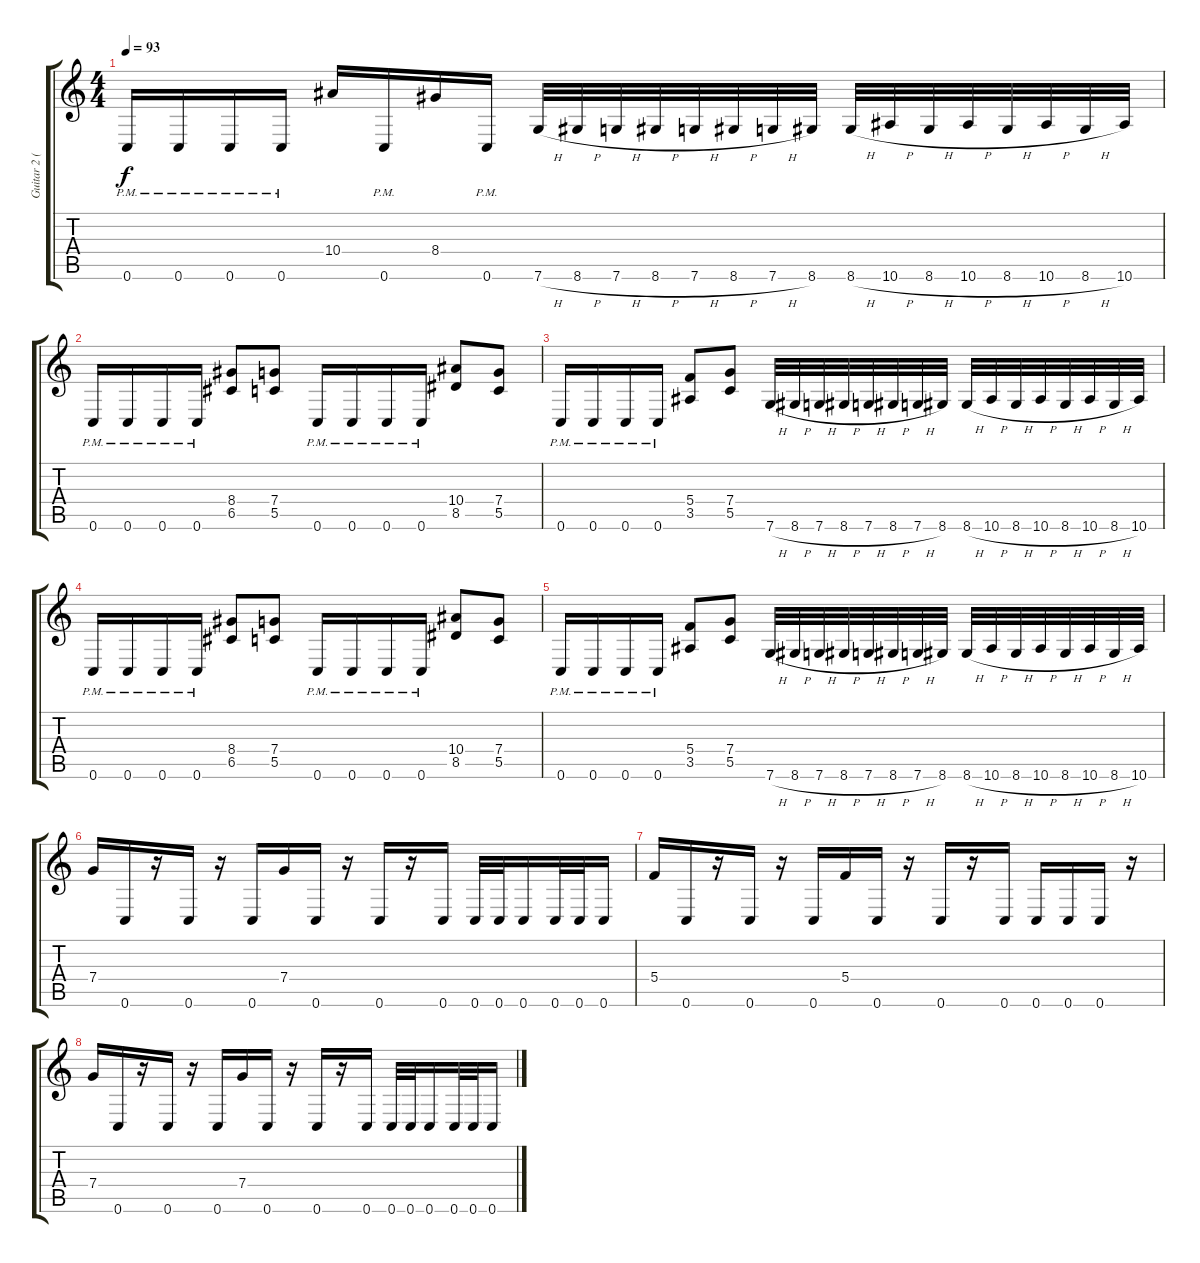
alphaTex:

\track ("Guitar 2 (Distorted- Padget)" "Guitar 2 (") {instrument distortionguitar}
\staff {score tabs}
\tuning (D4 A3 F3 C3 G2 C2) {hide}
\ts (4 4)
\tempo 93
\clef g2
\ks c
0.6{pm}.16{dy f} 0.6{pm}.16 0.6{pm}.16 0.6{pm}.16 10.4.16 0.6{pm}.16 8.4.16 0.6{pm}.16 7.6{h}.32 8.6{h}.32 7.6{h}.32 8.6{h}.32 7.6{h}.32 8.6{h}.32 7.6{h}.32 8.6.32 8.6{h}.32 10.6{h}.32 8.6{h}.32 10.6{h}.32 8.6{h}.32 10.6{h}.32 8.6{h}.32 10.6.32 |
0.6{pm}.16 0.6{pm}.16 0.6{pm}.16 0.6{pm}.16 (8.4 6.5).8 (7.4 5.5).8 0.6{pm}.16 0.6{pm}.16 0.6{pm}.16 0.6{pm}.16 (10.4 8.5).8 (7.4 5.5).8 |
0.6{pm}.16 0.6{pm}.16 0.6{pm}.16 0.6{pm}.16 (5.4 3.5).8 (7.4 5.5).8 7.6{h}.32 8.6{h}.32 7.6{h}.32 8.6{h}.32 7.6{h}.32 8.6{h}.32 7.6{h}.32 8.6.32 8.6{h}.32 10.6{h}.32 8.6{h}.32 10.6{h}.32 8.6{h}.32 10.6{h}.32 8.6{h}.32 10.6.32 |
0.6{pm}.16 0.6{pm}.16 0.6{pm}.16 0.6{pm}.16 (8.4 6.5).8 (7.4 5.5).8 0.6{pm}.16 0.6{pm}.16 0.6{pm}.16 0.6{pm}.16 (10.4 8.5).8 (7.4 5.5).8 |
0.6{pm}.16 0.6{pm}.16 0.6{pm}.16 0.6{pm}.16 (5.4 3.5).8 (7.4 5.5).8 7.6{h}.32 8.6{h}.32 7.6{h}.32 8.6{h}.32 7.6{h}.32 8.6{h}.32 7.6{h}.32 8.6.32 8.6{h}.32 10.6{h}.32 8.6{h}.32 10.6{h}.32 8.6{h}.32 10.6{h}.32 8.6{h}.32 10.6.32 |
7.4.16 0.6.16 r.16 0.6.16 r.16 0.6.16 7.4.16 0.6.16 r.16 0.6.16 r.16 0.6.16 0.6.32 0.6.32 0.6.16 0.6.32 0.6.32 0.6.16 |
5.4.16 0.6.16 r.16 0.6.16 r.16 0.6.16 5.4.16 0.6.16 r.16 0.6.16 r.16 0.6.16 0.6.16 0.6.16 0.6.16 r.16 |
7.4.16 0.6.16 r.16 0.6.16 r.16 0.6.16 7.4.16 0.6.16 r.16 0.6.16 r.16 0.6.16 0.6.32 0.6.32 0.6.16 0.6.32 0.6.32 0.6.16
